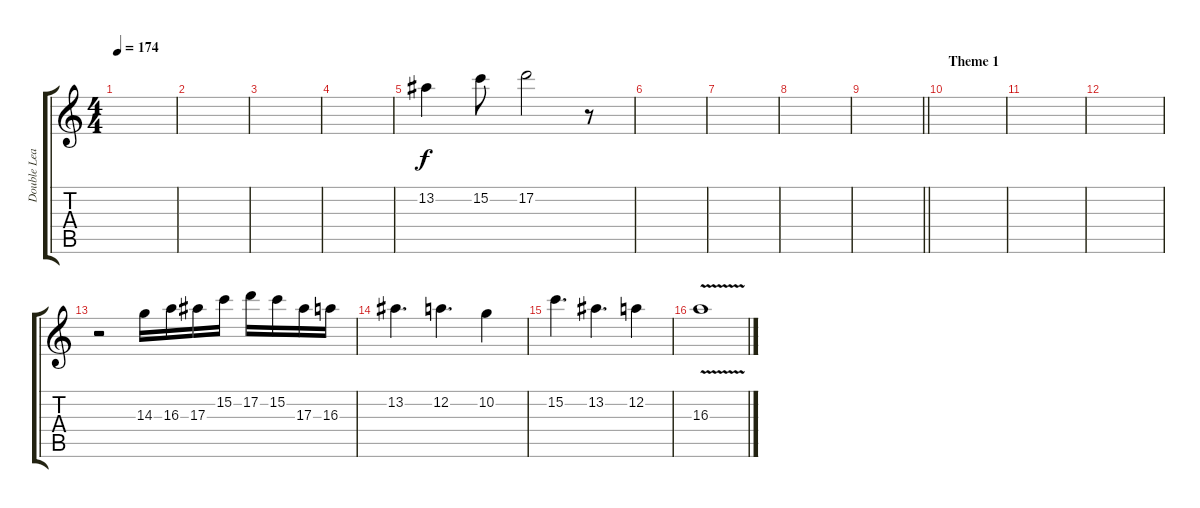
\track ("Double Lead" "Double Lea") {instrument overdrivenguitar}
\staff {score tabs}
\tuning (D4 A3 F3 C3 G2 D2) {hide}
\ts (4 4)
\tempo 174
\clef g2
\ks c
|
|
|
|
13.2.4 15.2.8 17.2.2 r.8 |
|
|
|
\barLineRight lightlight
|
\section ("" "Theme 1")
|
|
|
r.2 14.3.16 16.3.16 17.3.16 15.2.16 17.2.16 15.2.16 17.3.16 16.3.16 |
13.2.4{d} 12.2.4{d} 10.2.4 |
15.2.4{d} 13.2.4{d} 12.2.4 |
16.3{v}.1
